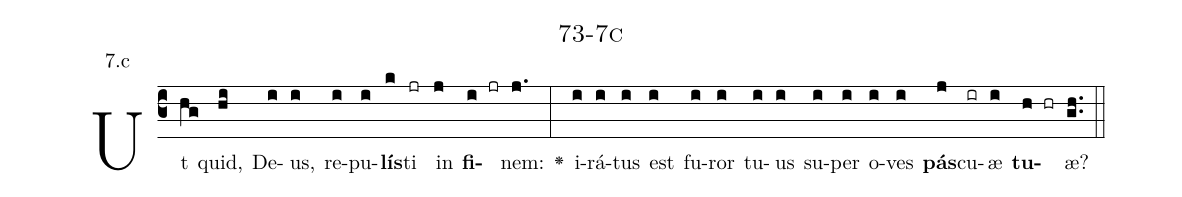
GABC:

name: 73-7c;
annotation: 7.c;
%%
(c3)Ut(hg) quid,(hi) De(i)us,(i) re(i)pu(i)<b>lís</b>(k)ti(jr) in(j) <b>fi</b>(i jr)nem:(j.) <v>\greheightstar</v>(:) i(i)rá(i)tus(i) est(i) fu(i)ror(i) tu(i)us(i) su(i)per(i) o(i)ves(i) <b>pás</b>(j)cu(ir)æ(i) <b>tu</b>(h hr)æ?(gh..) (::)


%E(i) u(i) o(j) u(i) a(h) e.(gh..) (::)
